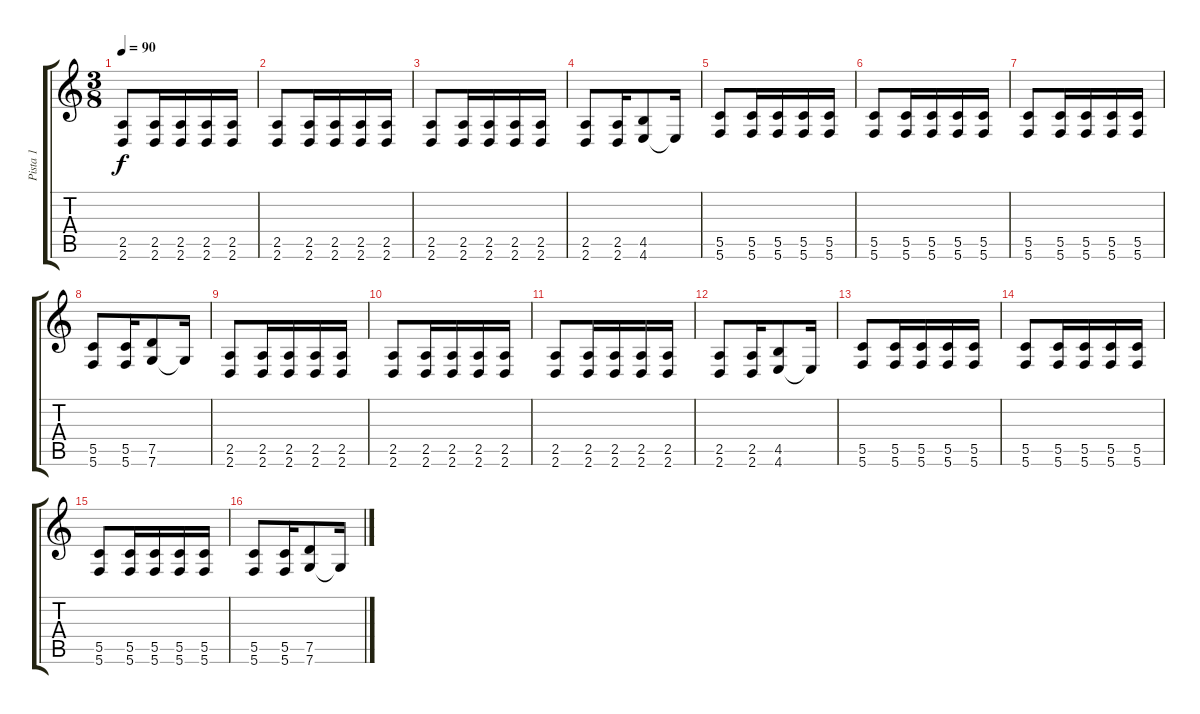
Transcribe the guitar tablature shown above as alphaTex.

\track ("Pista 1" "Pista 1") {instrument overdrivenguitar}
\staff {score tabs}
\tuning (D4 A3 F3 C3 G2 C2) {hide}
\ts (3 8)
\tempo 90
\clef g2
\ks c
(2.5 2.6).8{dy f} (2.5 2.6).16 (2.5 2.6).16 (2.5 2.6).16 (2.5 2.6).16 |
(2.5 2.6).8 (2.5 2.6).16 (2.5 2.6).16 (2.5 2.6).16 (2.5 2.6).16 |
(2.5 2.6).8 (2.5 2.6).16 (2.5 2.6).16 (2.5 2.6).16 (2.5 2.6).16 |
(2.5 2.6).8 (2.5 2.6).16 (4.5 4.6).8 4.6{t}.16 |
(5.5 5.6).8 (5.5 5.6).16 (5.5 5.6).16 (5.5 5.6).16 (5.5 5.6).16 |
(5.5 5.6).8 (5.5 5.6).16 (5.5 5.6).16 (5.5 5.6).16 (5.5 5.6).16 |
(5.5 5.6).8 (5.5 5.6).16 (5.5 5.6).16 (5.5 5.6).16 (5.5 5.6).16 |
(5.5 5.6).8 (5.5 5.6).16 (7.5 7.6).8 7.6{t}.16 |
(2.5 2.6).8 (2.5 2.6).16 (2.5 2.6).16 (2.5 2.6).16 (2.5 2.6).16 |
(2.5 2.6).8 (2.5 2.6).16 (2.5 2.6).16 (2.5 2.6).16 (2.5 2.6).16 |
(2.5 2.6).8 (2.5 2.6).16 (2.5 2.6).16 (2.5 2.6).16 (2.5 2.6).16 |
(2.5 2.6).8 (2.5 2.6).16 (4.5 4.6).8 4.6{t}.16 |
(5.5 5.6).8 (5.5 5.6).16 (5.5 5.6).16 (5.5 5.6).16 (5.5 5.6).16 |
(5.5 5.6).8 (5.5 5.6).16 (5.5 5.6).16 (5.5 5.6).16 (5.5 5.6).16 |
(5.5 5.6).8 (5.5 5.6).16 (5.5 5.6).16 (5.5 5.6).16 (5.5 5.6).16 |
(5.5 5.6).8 (5.5 5.6).16 (7.5 7.6).8 7.6{t}.16
